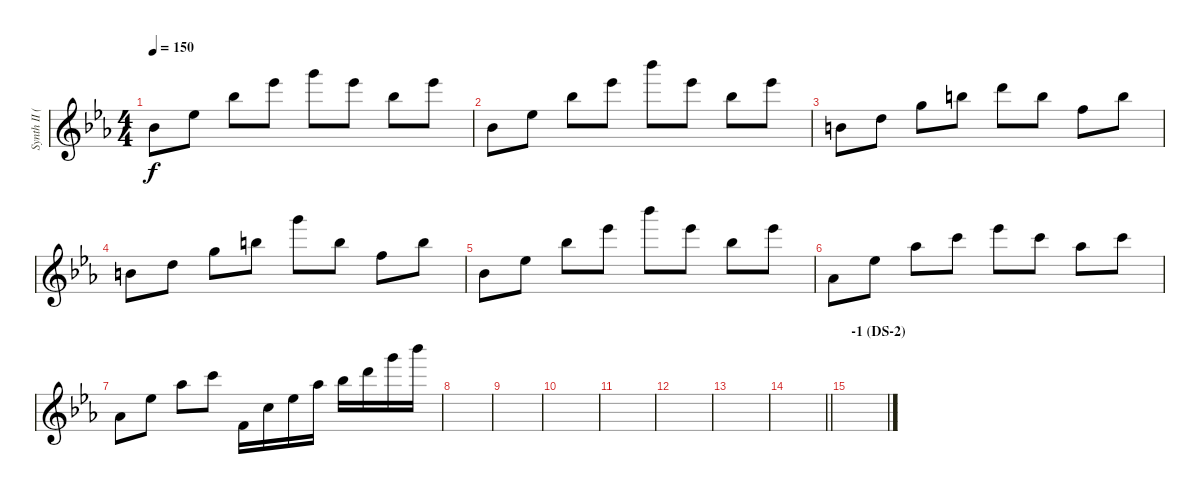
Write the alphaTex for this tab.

\track ("Synth II (Bell Sequence)" "Synth II (") {instrument fx1rain}
\staff {score}
\tuning (E4 B3 G3 D3 A2 E2 B1) {hide}
\ts (4 4)
\section ("" "")
\tempo 150
\clef g2
\ks eb
6.1.8{dy f} 11.1.8 18.1.8 23.1.8 27.1.8 23.1.8 18.1.8 23.1.8 |
6.1.8 11.1.8 18.1.8 23.1.8 30.1.8 23.1.8 18.1.8 23.1.8 |
7.1.8 10.1.8 15.1.8 19.1.8 22.1.8 19.1.8 13.1.8 19.1.8 |
7.1.8 10.1.8 15.1.8 19.1.8 27.1.8 19.1.8 13.1.8 19.1.8 |
6.1.8 11.1.8 18.1.8 23.1.8 30.1.8 23.1.8 18.1.8 23.1.8 |
4.1.8 11.1.8 16.1.8 20.1.8 23.1.8 20.1.8 16.1.8 20.1.8 |
4.1.8 11.1.8 16.1.8 20.1.8 1.1.16 8.1.16 11.1.16 16.1.16 18.1.16 22.1.16 27.1.16 30.1.16 |
|
|
|
|
|
|
\barLineRight lightlight
|
\section ("" "-1 (DS-2)")
